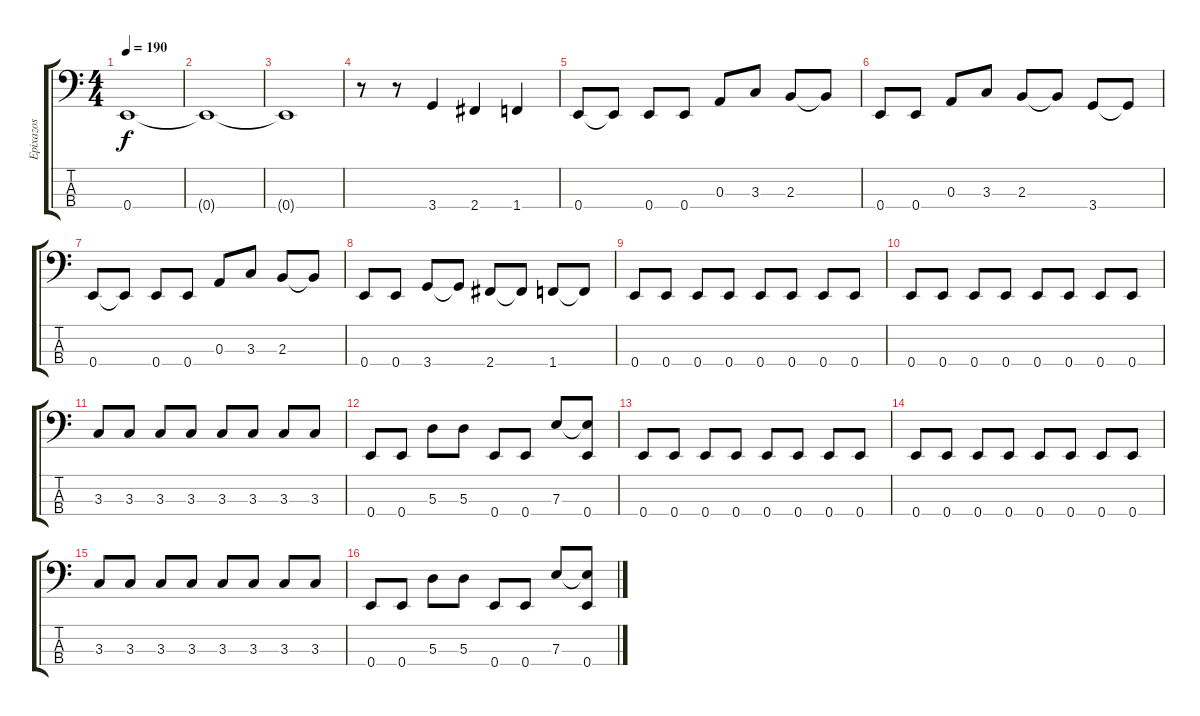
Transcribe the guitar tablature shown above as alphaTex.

\track ("Epixazos" "Epixazos") {instrument electricbasspick}
\staff {score tabs}
\tuning (G2 D2 A1 E1) {hide}
\ts (4 4)
\tempo 190
\clef f4
\ks c
0.4.1{dy f} |
0.4{t}.1 |
0.4{t}.1 |
r.8 r.8 3.4.4 2.4.4 1.4.4 |
0.4.8 0.4{t}.8 0.4.8 0.4.8 0.3.8 3.3.8 2.3.8 2.3{t}.8 |
0.4.8 0.4.8 0.3.8 3.3.8 2.3.8 2.3{t}.8 3.4.8 3.4{t}.8 |
0.4.8 0.4{t}.8 0.4.8 0.4.8 0.3.8 3.3.8 2.3.8 2.3{t}.8 |
0.4.8 0.4.8 3.4.8 3.4{t}.8 2.4.8 2.4{t}.8 1.4.8 1.4{t}.8 |
0.4.8 0.4.8 0.4.8 0.4.8 0.4.8 0.4.8 0.4.8 0.4.8 |
0.4.8 0.4.8 0.4.8 0.4.8 0.4.8 0.4.8 0.4.8 0.4.8 |
3.3.8 3.3.8 3.3.8 3.3.8 3.3.8 3.3.8 3.3.8 3.3.8 |
0.4.8 0.4.8 5.3.8 5.3.8 0.4.8 0.4.8 7.3.8 (7.3{t} 0.4).8 |
0.4.8 0.4.8 0.4.8 0.4.8 0.4.8 0.4.8 0.4.8 0.4.8 |
0.4.8 0.4.8 0.4.8 0.4.8 0.4.8 0.4.8 0.4.8 0.4.8 |
3.3.8 3.3.8 3.3.8 3.3.8 3.3.8 3.3.8 3.3.8 3.3.8 |
0.4.8 0.4.8 5.3.8 5.3.8 0.4.8 0.4.8 7.3.8 (7.3{t} 0.4).8
